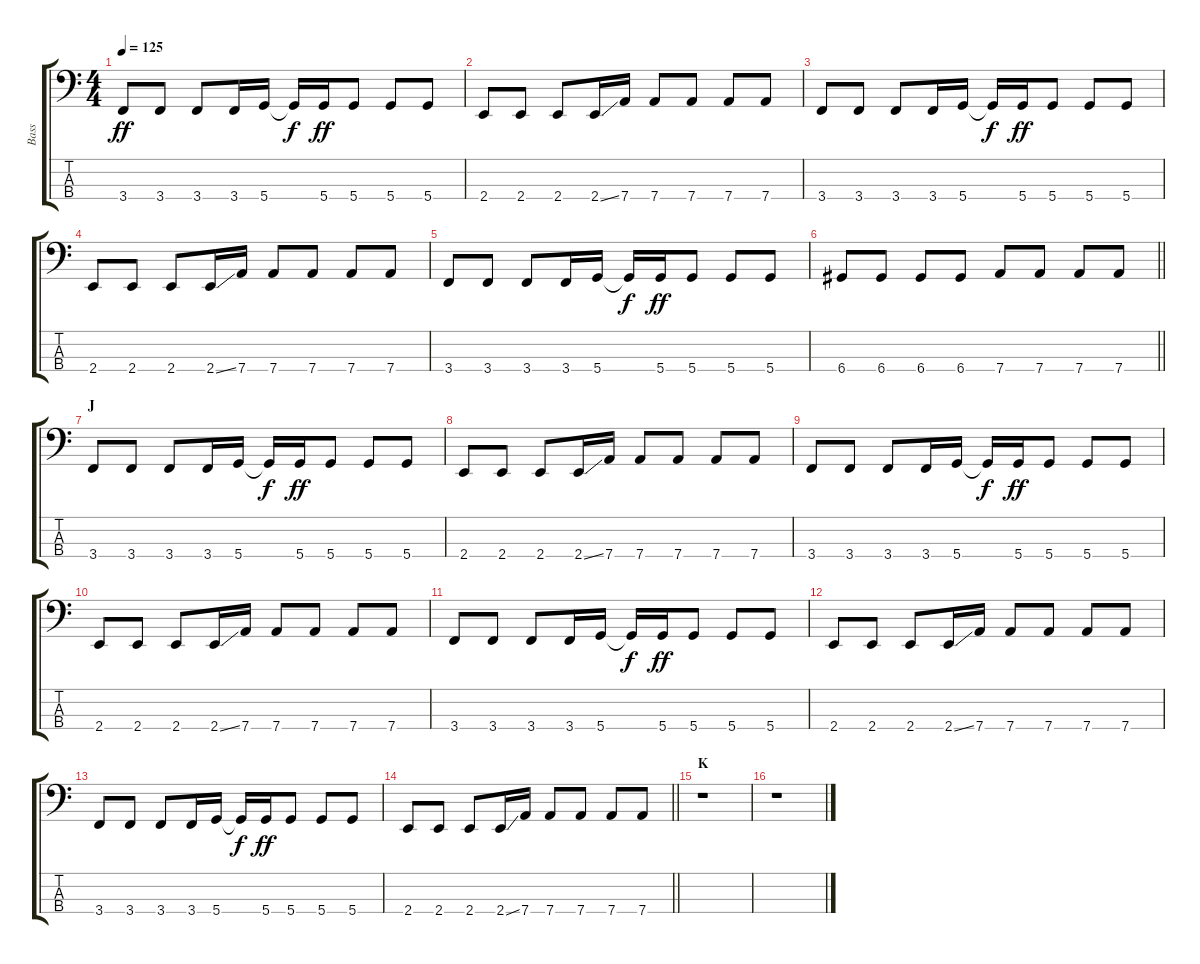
\track ("Bass" "Bass") {instrument electricbasspick}
\staff {score tabs}
\tuning (G2 D2 A1 D1) {hide}
\ts (4 4)
\tempo 125
\clef f4
\ks c
3.4.8{dy ff} 3.4.8 3.4.8 3.4.16 5.4.16 5.4{t}.16{dy f} 5.4.16{dy ff} 5.4.8 5.4.8 5.4.8 |
2.4.8 2.4.8 2.4.8 2.4{ss}.16 7.4.16 7.4.8 7.4.8 7.4.8 7.4.8 |
3.4.8 3.4.8 3.4.8 3.4.16 5.4.16 5.4{t}.16{dy f} 5.4.16{dy ff} 5.4.8 5.4.8 5.4.8 |
2.4.8 2.4.8 2.4.8 2.4{ss}.16 7.4.16 7.4.8 7.4.8 7.4.8 7.4.8 |
3.4.8 3.4.8 3.4.8 3.4.16 5.4.16 5.4{t}.16{dy f} 5.4.16{dy ff} 5.4.8 5.4.8 5.4.8 |
\barLineRight lightlight
6.4.8 6.4.8 6.4.8 6.4.8 7.4.8 7.4.8 7.4.8 7.4.8 |
\section ("" "J")
3.4.8 3.4.8 3.4.8 3.4.16 5.4.16 5.4{t}.16{dy f} 5.4.16{dy ff} 5.4.8 5.4.8 5.4.8 |
2.4.8 2.4.8 2.4.8 2.4{ss}.16 7.4.16 7.4.8 7.4.8 7.4.8 7.4.8 |
3.4.8 3.4.8 3.4.8 3.4.16 5.4.16 5.4{t}.16{dy f} 5.4.16{dy ff} 5.4.8 5.4.8 5.4.8 |
2.4.8 2.4.8 2.4.8 2.4{ss}.16 7.4.16 7.4.8 7.4.8 7.4.8 7.4.8 |
3.4.8 3.4.8 3.4.8 3.4.16 5.4.16 5.4{t}.16{dy f} 5.4.16{dy ff} 5.4.8 5.4.8 5.4.8 |
2.4.8 2.4.8 2.4.8 2.4{ss}.16 7.4.16 7.4.8 7.4.8 7.4.8 7.4.8 |
3.4.8 3.4.8 3.4.8 3.4.16 5.4.16 5.4{t}.16{dy f} 5.4.16{dy ff} 5.4.8 5.4.8 5.4.8 |
\barLineRight lightlight
2.4.8 2.4.8 2.4.8 2.4{ss}.16 7.4.16 7.4.8 7.4.8 7.4.8 7.4.8 |
\section ("" "K")
r.1 |
r.1
